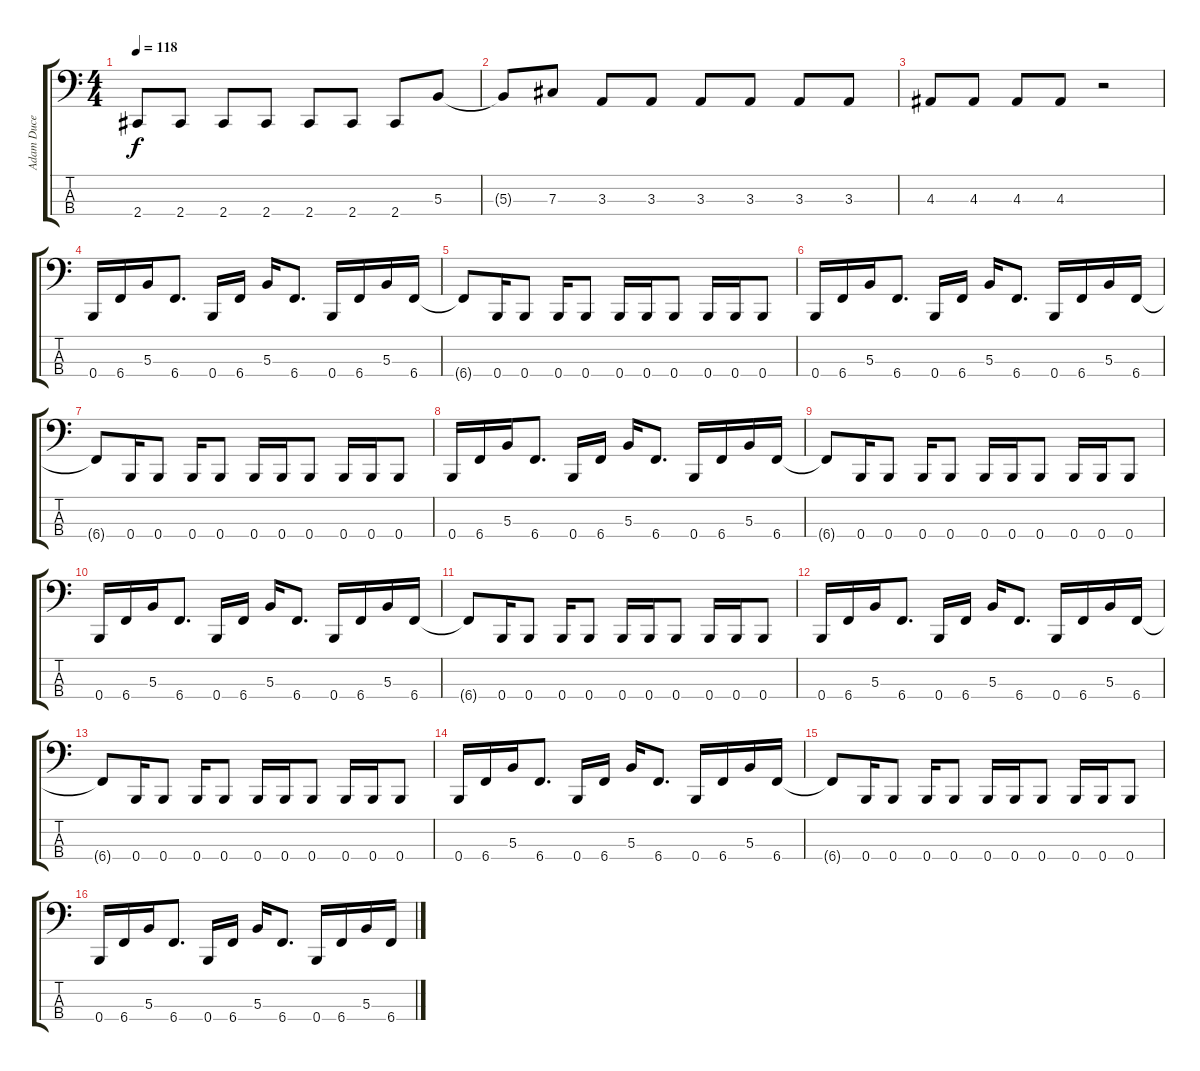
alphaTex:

\track ("Adam Duce" "Adam Duce") {instrument electricbassfinger}
\staff {score tabs}
\tuning (E2 B1 Gb1 B0) {hide}
\ts (4 4)
\tempo 118
\clef f4
\ks c
2.4.8{dy f} 2.4.8 2.4.8 2.4.8 2.4.8 2.4.8 2.4.8 5.3.8 |
5.3{t}.8 7.3.8 3.3.8 3.3.8 3.3.8 3.3.8 3.3.8 3.3.8 |
4.3.8 4.3.8 4.3.8 4.3.8 r.2 |
0.4.16 6.4.16 5.3.16 6.4.8{d} 0.4.16 6.4.16 5.3.16 6.4.8{d} 0.4.16 6.4.16 5.3.16 6.4.16 |
6.4{t}.8 0.4.16 0.4.8 0.4.16 0.4.8 0.4.16 0.4.16 0.4.8 0.4.16 0.4.16 0.4.8 |
0.4.16 6.4.16 5.3.16 6.4.8{d} 0.4.16 6.4.16 5.3.16 6.4.8{d} 0.4.16 6.4.16 5.3.16 6.4.16 |
6.4{t}.8 0.4.16 0.4.8 0.4.16 0.4.8 0.4.16 0.4.16 0.4.8 0.4.16 0.4.16 0.4.8 |
0.4.16 6.4.16 5.3.16 6.4.8{d} 0.4.16 6.4.16 5.3.16 6.4.8{d} 0.4.16 6.4.16 5.3.16 6.4.16 |
6.4{t}.8 0.4.16 0.4.8 0.4.16 0.4.8 0.4.16 0.4.16 0.4.8 0.4.16 0.4.16 0.4.8 |
0.4.16 6.4.16 5.3.16 6.4.8{d} 0.4.16 6.4.16 5.3.16 6.4.8{d} 0.4.16 6.4.16 5.3.16 6.4.16 |
6.4{t}.8 0.4.16 0.4.8 0.4.16 0.4.8 0.4.16 0.4.16 0.4.8 0.4.16 0.4.16 0.4.8 |
0.4.16 6.4.16 5.3.16 6.4.8{d} 0.4.16 6.4.16 5.3.16 6.4.8{d} 0.4.16 6.4.16 5.3.16 6.4.16 |
6.4{t}.8 0.4.16 0.4.8 0.4.16 0.4.8 0.4.16 0.4.16 0.4.8 0.4.16 0.4.16 0.4.8 |
0.4.16 6.4.16 5.3.16 6.4.8{d} 0.4.16 6.4.16 5.3.16 6.4.8{d} 0.4.16 6.4.16 5.3.16 6.4.16 |
6.4{t}.8 0.4.16 0.4.8 0.4.16 0.4.8 0.4.16 0.4.16 0.4.8 0.4.16 0.4.16 0.4.8 |
0.4.16 6.4.16 5.3.16 6.4.8{d} 0.4.16 6.4.16 5.3.16 6.4.8{d} 0.4.16 6.4.16 5.3.16 6.4.16
